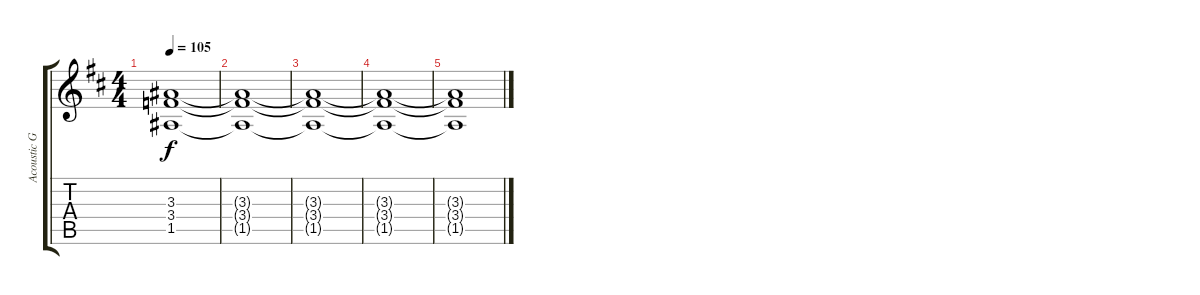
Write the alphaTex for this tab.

\track ("Acoustic Guitar" "Acoustic G") {instrument acousticguitarsteel}
\staff {score tabs}
\tuning (E4 B3 G3 D3 A2 E2) {hide}
\ts (4 4)
\tempo 105
\clef g2
\ks d
(3.3{t} 3.4{t} 1.5{t}).1{dy f} |
(3.3{t} 3.4{t} 1.5{t}).1 |
(3.3{t} 3.4{t} 1.5{t}).1 |
(3.3{t} 3.4{t} 1.5{t}).1 |
(3.3{t} 3.4{t} 1.5{t}).1
